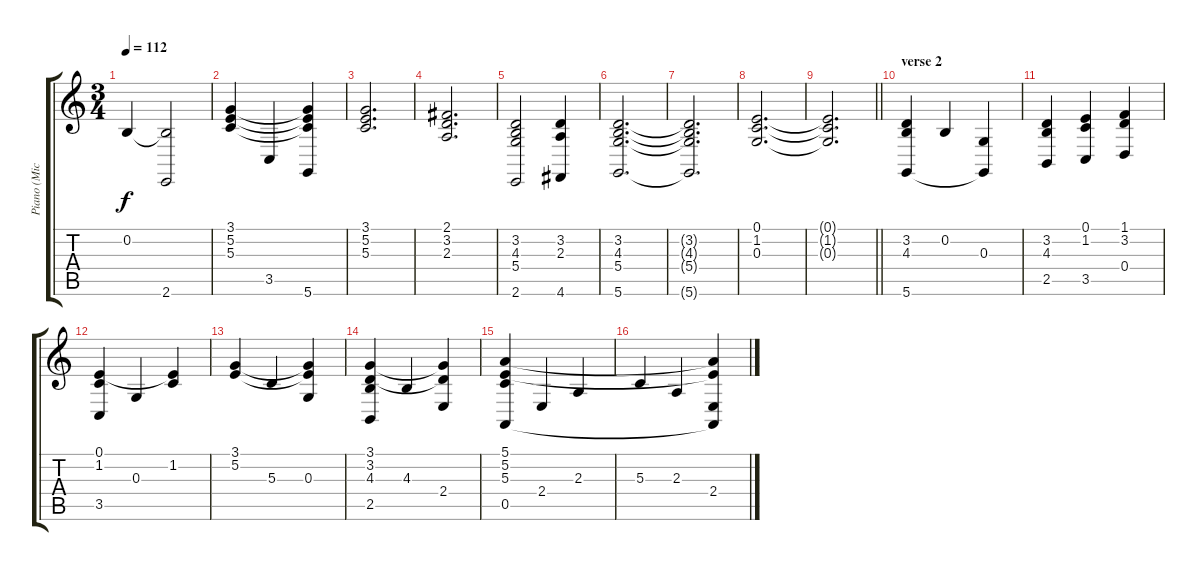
\track ("Piano (Michael Kamen)" "Piano (Mic") {instrument acousticgrandpiano}
\staff {score tabs}
\tuning (E4 B3 G3 D3 A2 D2) {hide}
\ts (3 4)
\tempo 112
\clef g2
\ks c
0.2.4{dy f} (0.2{t} 2.6).2 |
(3.1 5.2 5.3).4 3.5.4 (3.1{t} 5.2{t} 5.3{t} 5.6).4 |
(3.1 5.2 5.3).2{d} |
(2.1 3.2 2.3).2{d} |
(3.2 4.3 5.4 2.6).2 (3.2 2.3 4.6).4 |
(3.2 4.3 5.4 5.6).2{d} |
(3.2{t} 4.3{t} 5.4{t} 5.6{t}).2{d} |
(0.1 1.2 0.3).2{d} |
\barLineRight lightlight
(0.1{t} 1.2{t} 0.3{t}).2{d} |
\section ("" "verse 2")
(3.2 4.3 5.6).4 0.2.4 (0.3 5.6{t}).4 |
(3.2 4.3 2.5).4 (0.1 1.2 3.5).4 (1.1 3.2 0.4).4 |
(0.1 1.2 3.5).4 0.3.4 (0.1{t} 1.2).4 |
(3.1 5.2).4 5.3.4 (3.1{t} 5.2{t} 0.3).4 |
(3.1 3.2 4.3 2.5).4 4.3.4 (3.1{t} 3.2{t} 2.4).4 |
(5.1 5.2 5.3 0.5).4 2.4.4 2.3.4 |
5.3.4 2.3.4 (5.1{t} 5.2{t} 2.4 0.5{t}).4
